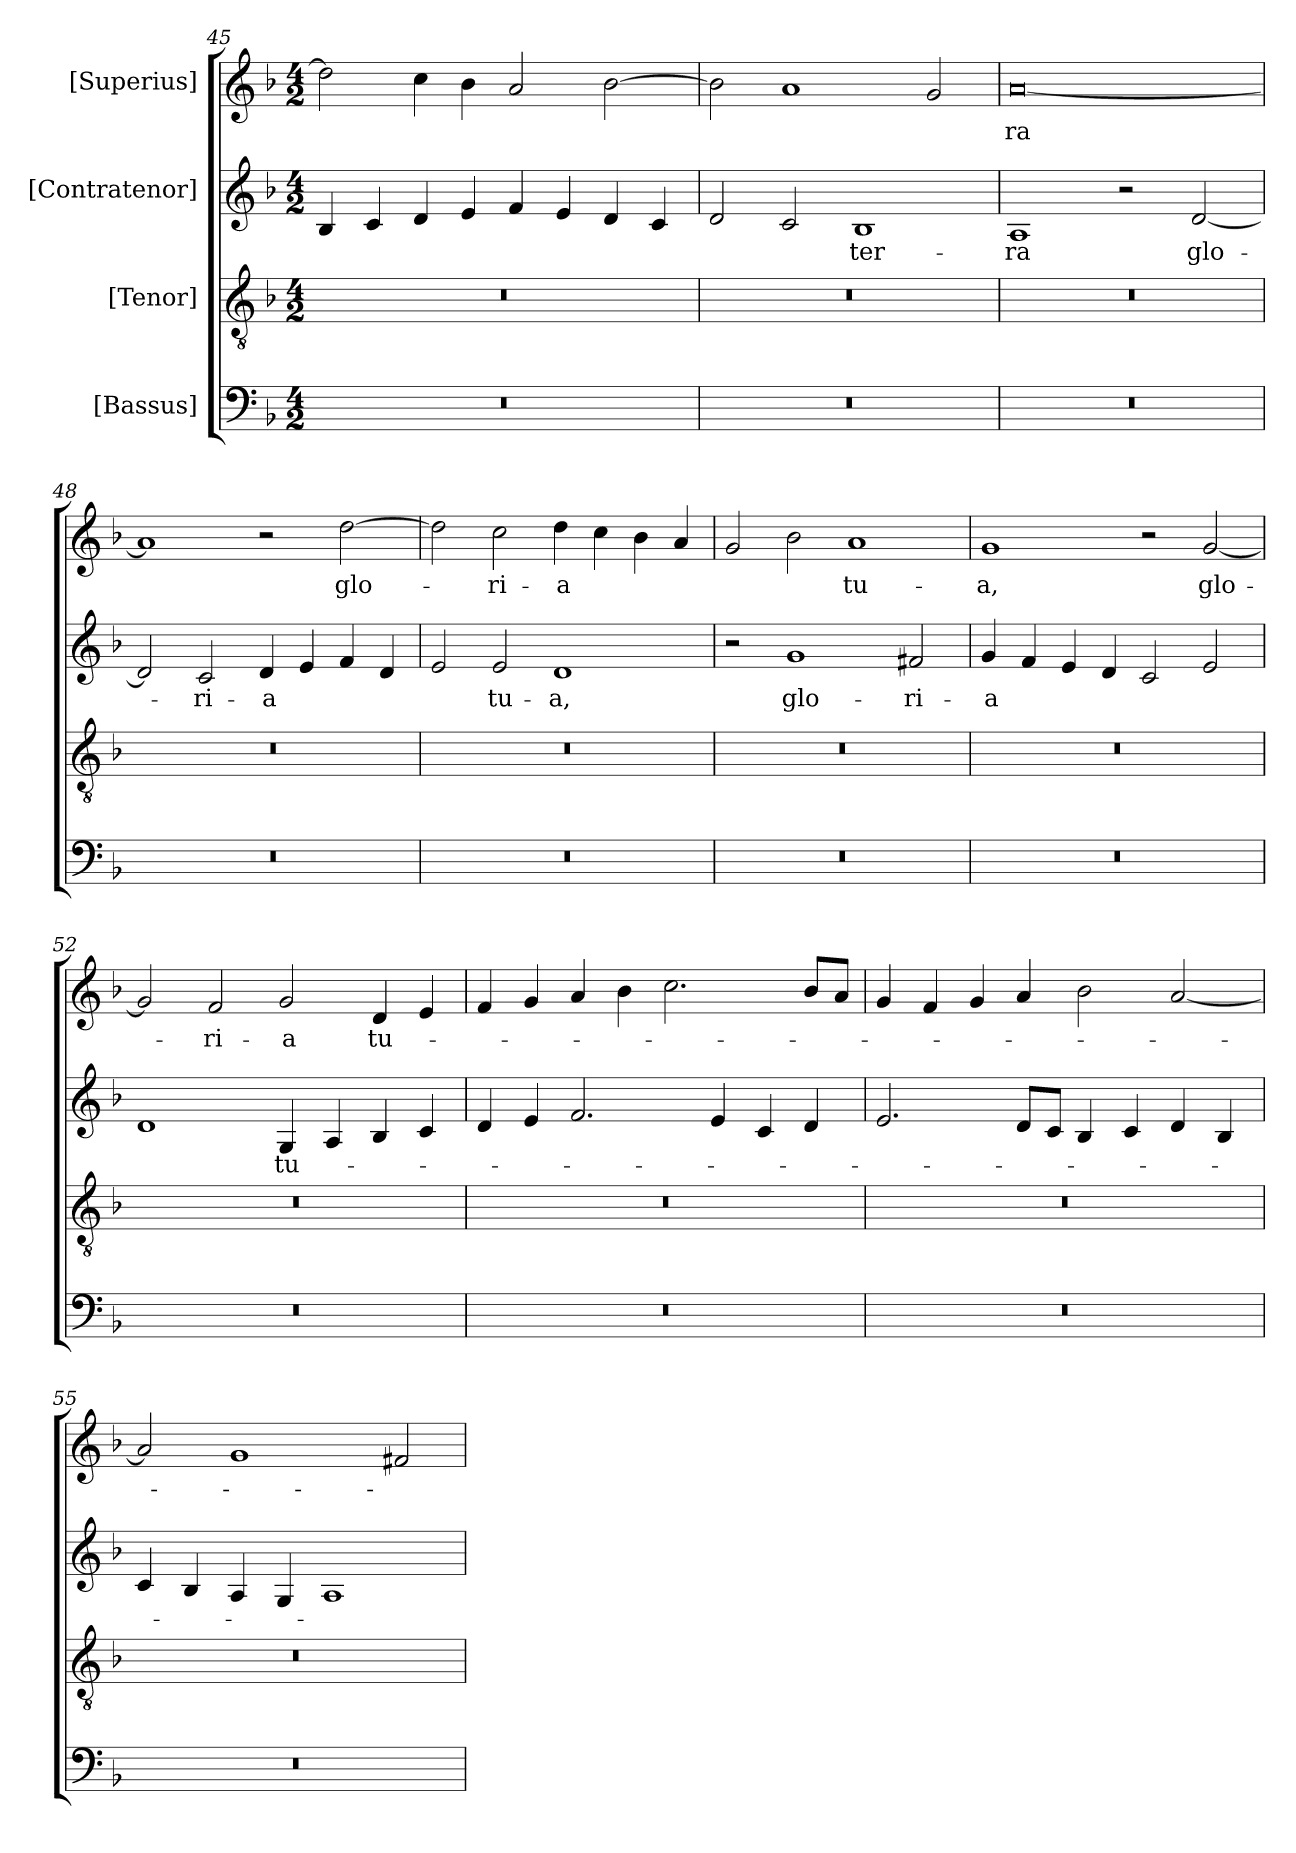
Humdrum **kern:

**kern	**kern	**kern	**text	**kern	**text
*part4	*part3	*part2	*part2	*part1	*part1
*staff4	*staff3	*staff2	*staff2	*staff1	*staff1
*I"[Bassus]	*I"[Tenor]	*I"[Contratenor]	*	*I"[Superius]	*
*clefF4	*clefGv2	*clefG2	*	*clefG2	*
*k[b-]	*k[b-]	*k[b-]	*	*k[b-]	*
*M4/2	*M4/2	*M4/2	*	*M4/2	*
=45	=45	=45	=45	=45	=45
0r	0r	4B-/	.	2dd\]	.
.	.	4c/	.	.	.
.	.	4d/	.	4cc\	.
.	.	4e/	.	4b-\	.
.	.	4f/	.	2a/	.
.	.	4e/	.	.	.
.	.	4d/	.	[2b-\	.
.	.	4c/	.	.	.
=46	=46	=46	=46	=46	=46
0r	0r	2d/	.	2b-\]	.
.	.	2c/	.	1a/	.
.	.	1B-/	ter-	.	.
.	.	.	.	2g/	.
=47	=47	=47	=47	=47	=47
0r	0r	1A/	-ra	[0a/	-ra
.	.	2r	.	.	.
.	.	[2d/	glo-	.	.
=48	=48	=48	=48	=48	=48
0r	0r	2d/]	.	1a/]	.
.	.	2c/	-ri-	.	.
.	.	4d/	-a	2r	.
.	.	4e/	.	.	.
.	.	4f/	.	[2dd\	glo-
.	.	4d/	.	.	.
=49	=49	=49	=49	=49	=49
0r	0r	2e/	.	2dd\]	.
.	.	2e/	tu-	2cc\	-ri-
.	.	1d/	-a,	4dd\	-a
.	.	.	.	4cc\	.
.	.	.	.	4b-\	.
.	.	.	.	4a/	.
=50	=50	=50	=50	=50	=50
0r	0r	2r	.	2g/	.
.	.	1g/	glo-	2b-\	.
.	.	.	.	1a/	tu-
.	.	2f#X/	-ri-	.	.
=51	=51	=51	=51	=51	=51
0r	0r	4g/	-a	1g/	-a,
.	.	4f/	.	.	.
.	.	4e/	.	.	.
.	.	4d/	.	.	.
.	.	2c/	.	2r	.
.	.	2e/	.	[2g/	glo-
=52	=52	=52	=52	=52	=52
0r	0r	1d/	.	2g/]	.
.	.	.	.	2f/	-ri-
.	.	4G/	tu-	2g/	-a
.	.	4A/	.	.	.
.	.	4B-/	.	4d/	tu-
.	.	4c/	.	4e/	.
=53	=53	=53	=53	=53	=53
0r	0r	4d/	.	4f/	.
.	.	4e/	.	4g/	.
.	.	2.f/	.	4a/	.
.	.	.	.	4b-\	.
.	.	.	.	2.cc\	.
.	.	4e/	.	.	.
.	.	4c/	.	.	.
.	.	4d/	.	8b-/L	.
.	.	.	.	8a/J	.
=54	=54	=54	=54	=54	=54
0r	0r	2.e/	.	4g/	.
.	.	.	.	4f/	.
.	.	.	.	4g/	.
.	.	8d/L	.	4a/	.
.	.	8c/J	.	.	.
.	.	4B-/	.	2b-\	.
.	.	4c/	.	.	.
.	.	4d/	.	[2a/	.
.	.	4B-/	.	.	.
=55	=55	=55	=55	=55	=55
0r	0r	4c/	.	2a/]	.
.	.	4B-/	.	.	.
.	.	4A/	.	1g/	.
.	.	4G/	.	.	.
.	.	1A/	.	.	.
.	.	.	.	2f#X/	.
=	=	=	=	=	=
*-	*-	*-	*-	*-	*-
